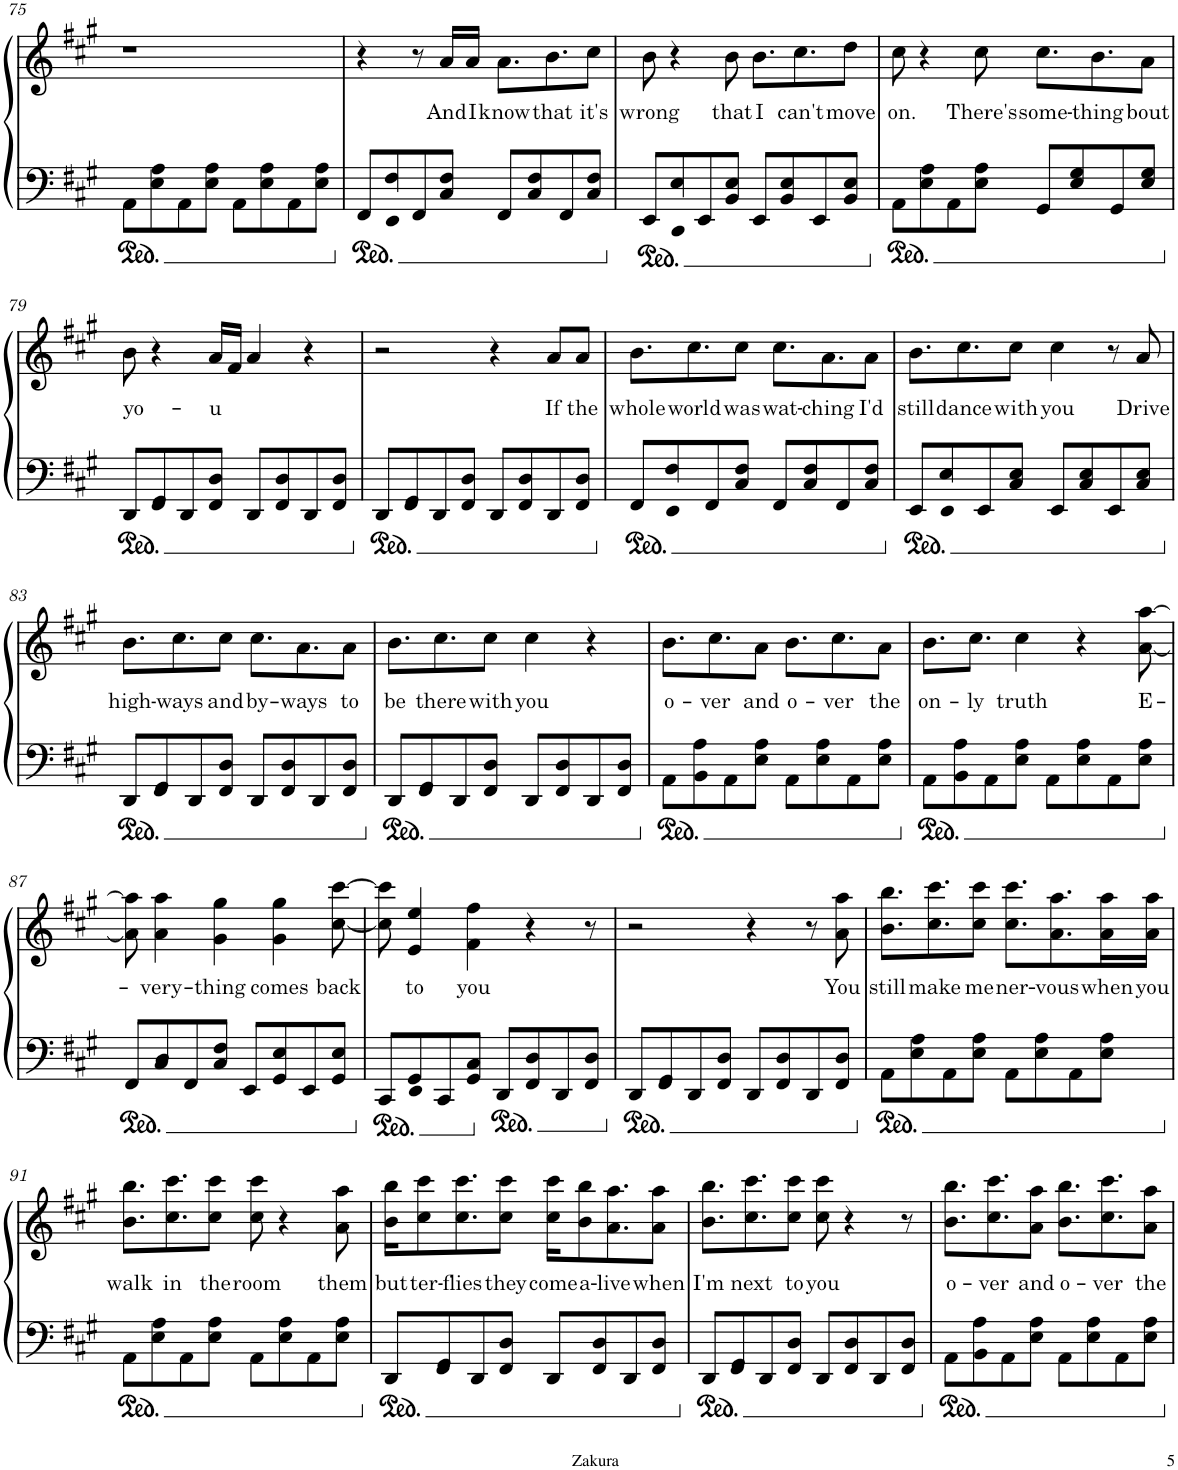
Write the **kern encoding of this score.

**kern	**kern	**text
*part1	*part1	*part1
*staff2	*staff1	*staff1
*I"Piano	*	*
*I'Pno.	*	*
!!LO:PB:g=z
*clefF4	*clefG2	*
*k[f#c#g#]	*k[f#c#g#]	*
*M4/4	*M4/4	*
=75	=75	=75
8AA\L	1r	.
8E\ 8A\	.	.
8AA\	.	.
8E\ 8A\J	.	.
8AA\L	.	.
8E\ 8A\	.	.
8AA\	.	.
8E\ 8A\J	.	.
=76	=76	=76
8FF#/L	4r	.
8C#/ 8F#/	.	.
8FF#/	8r	.
!	!	!LO:LY:b
8C#/ 8F#/J	16a/LL	And
!	!	!LO:LY:b
.	16a/JJ	I
!	!	!LO:LY:b
8FF#/L	8.a\L	know
8C#/ 8F#/	.	.
!	!	!LO:LY:b
.	8.b\	that
8FF#/	.	.
!	!	!LO:LY:b
8C#/ 8F#/J	8cc#\J	it's
=77	=77	=77
!	!	!LO:LY:b
8EE/L	8b\	wrong
8BB/ 8E/	4r	.
8EE/	.	.
!	!	!LO:LY:b
8BB/ 8E/J	8b\	that
!	!	!LO:LY:b
8EE/L	8.b\L	I
8BB/ 8E/	.	.
!	!	!LO:LY:b
.	8.cc#\	can't
8EE/	.	.
!	!	!LO:LY:b
8BB/ 8E/J	8dd\J	move
=78	=78	=78
!	!	!LO:LY:b
8AA\L	8cc#\	on.
8E\ 8A\	4r	.
8AA\	.	.
!	!	!LO:LY:b
8E\ 8A\J	8cc#\	There's
!	!	!LO:LY:b
8GG#/L	8.cc#\L	some-
8E/ 8G#/	.	.
!	!	!LO:LY:b
.	8.b\	-thing
8GG#/	.	.
!	!	!LO:LY:b
8E/ 8G#/J	8a\J	bout
!!LO:LB:g=z
=79	=79	=79
!	!	!LO:LY:b
8DD/L	8b\	yo-
8FF#/ 8D/	4r	.
8DD/	.	.
!	!	!LO:LY:b
8FF#/ 8D/J	16a/LL	-u
.	16f#/JJ	.
8DD/L	4a/	.
8FF#/ 8D/	.	.
8DD/	4r	.
8FF#/ 8D/J	.	.
=80	=80	=80
8DD/L	2r	.
8FF#/ 8D/	.	.
8DD/	.	.
8FF#/ 8D/J	.	.
8DD/L	4r	.
8FF#/ 8D/	.	.
!	!	!LO:LY:b
8DD/	8a/L	If
!	!	!LO:LY:b
8FF#/ 8D/J	8a/J	the
=81	=81	=81
!	!	!LO:LY:b
8FF#/L	8.b\L	whole
8C#/ 8F#/	.	.
!	!	!LO:LY:b
.	8.cc#\	world
8FF#/	.	.
!	!	!LO:LY:b
8C#/ 8F#/J	8cc#\J	was
!	!	!LO:LY:b
8FF#/L	8.cc#\L	wat-
8C#/ 8F#/	.	.
!	!	!LO:LY:b
.	8.a\	-ching
8FF#/	.	.
!	!	!LO:LY:b
8C#/ 8F#/J	8a\J	I'd
=82	=82	=82
!	!	!LO:LY:b
8EE/L	8.b\L	still
8C#/ 8E/	.	.
!	!	!LO:LY:b
.	8.cc#\	dance
8EE/	.	.
!	!	!LO:LY:b
8C#/ 8E/J	8cc#\J	with
!	!	!LO:LY:b
8EE/L	4cc#\	you
8C#/ 8E/	.	.
8EE/	8r	.
!	!	!LO:LY:b
8C#/ 8E/J	8a/	Drive
!!LO:LB:g=z
=83	=83	=83
!	!	!LO:LY:b
8DD/L	8.b\L	high-
8FF#/ 8D/	.	.
!	!	!LO:LY:b
.	8.cc#\	-ways
8DD/	.	.
!	!	!LO:LY:b
8FF#/ 8D/J	8cc#\J	and
!	!	!LO:LY:b
8DD/L	8.cc#\L	by-
8FF#/ 8D/	.	.
!	!	!LO:LY:b
.	8.a\	-ways
8DD/	.	.
!	!	!LO:LY:b
8FF#/ 8D/J	8a\J	to
=84	=84	=84
!	!	!LO:LY:b
8DD/L	8.b\L	be
8FF#/ 8D/	.	.
!	!	!LO:LY:b
.	8.cc#\	there
8DD/	.	.
!	!	!LO:LY:b
8FF#/ 8D/J	8cc#\J	with
!	!	!LO:LY:b
8DD/L	4cc#\	you
8FF#/ 8D/	.	.
8DD/	4r	.
8FF#/ 8D/J	.	.
=85	=85	=85
!	!	!LO:LY:b
8AA\L	8.b\L	o-
8E\ 8A\	.	.
!	!	!LO:LY:b
.	8.cc#\	-ver
8AA\	.	.
!	!	!LO:LY:b
8E\ 8A\J	8a\J	and
!	!	!LO:LY:b
8AA\L	8.b\L	o-
8E\ 8A\	.	.
!	!	!LO:LY:b
.	8.cc#\	-ver
8AA\	.	.
!	!	!LO:LY:b
8E\ 8A\J	8a\J	the
=86	=86	=86
!	!	!LO:LY:b
8AA\L	8.b\L	on-
8E\ 8A\	.	.
!	!	!LO:LY:b
.	8.cc#\J	-ly
8AA\	.	.
!	!	!LO:LY:b
8E\ 8A\J	4cc#\	truth
8AA\L	.	.
8E\ 8A\	4r	.
8AA\	.	.
!	!	!LO:LY:b
8E\ 8A\J	[8a\ [8aa\	E-
!!LO:LB:g=z
=87	=87	=87
8FF#/L	8a\] 8aa\]	.
!	!	!LO:LY:b
8C#/ 8F#/	4a\ 4aa\	-very-
8FF#/	.	.
!	!	!LO:LY:b
8C#/ 8F#/J	4g#\ 4gg#\	-thing
8EE/L	.	.
!	!	!LO:LY:b
8GG#/ 8E/	4g#\ 4gg#\	comes
8EE/	.	.
!	!	!LO:LY:b
8GG#/ 8E/J	[8cc#\ [8ccc#\	back
=88	=88	=88
8CC#/L	8cc#\] 8ccc#\]	.
!	!	!LO:LY:b
8GG#/ 8C#/	4e/ 4ee/	to
8CC#/	.	.
!	!	!LO:LY:b
8GG#/ 8C#/J	4f#\ 4ff#\	you
8DD/L	.	.
8FF#/ 8D/	4r	.
8DD/	.	.
8FF#/ 8D/J	8r	.
=89	=89	=89
8DD/L	2r	.
8FF#/ 8D/	.	.
8DD/	.	.
8FF#/ 8D/J	.	.
8DD/L	4r	.
8FF#/ 8D/	.	.
8DD/	8r	.
!	!	!LO:LY:b
8FF#/ 8D/J	8a\ 8aa\	You
=90	=90	=90
!	!	!LO:LY:b
8AA\L	8.b\ 8.bb\L	still
8E\ 8A\	.	.
!	!	!LO:LY:b
.	8.cc#\ 8.ccc#\	make
8AA\	.	.
!	!	!LO:LY:b
8E\ 8A\J	8cc#\ 8ccc#\J	me
!	!	!LO:LY:b
8AA\L	8.cc#\ 8.ccc#\L	ner-
8E\ 8A\	.	.
!	!	!LO:LY:b
.	8.a\ 8.aa\	-vous
8AA\	.	.
!	!	!LO:LY:b
8E\ 8A\J	16a\ 16aa\L	when
!	!	!LO:LY:b
.	16a\ 16aa\JJ	you
!!LO:LB:g=z
=91	=91	=91
!	!	!LO:LY:b
8AA\L	8.b\ 8.bb\L	walk
8E\ 8A\	.	.
!	!	!LO:LY:b
.	8.cc#\ 8.ccc#\	in
8AA\	.	.
!	!	!LO:LY:b
8E\ 8A\J	8cc#\ 8ccc#\J	the
!	!	!LO:LY:b
8AA\L	8cc#\ 8ccc#\	room
8E\ 8A\	4r	.
8AA\	.	.
!	!	!LO:LY:b
8E\ 8A\J	8a\ 8aa\	them
=92	=92	=92
!	!	!LO:LY:b
8DD/L	16b\ 16bb\KL	but
!	!	!LO:LY:b
.	8cc#\ 8ccc#\	ter-
8FF#/ 8D/	.	.
!	!	!LO:LY:b
.	8.cc#\ 8.ccc#\	-flies
8DD/	.	.
!	!	!LO:LY:b
8FF#/ 8D/J	8cc#\ 8ccc#\J	they
!	!	!LO:LY:b
8DD/L	16cc#\ 16ccc#\KL	come
!	!	!LO:LY:b
.	8b\ 8bb\	a-
8FF#/ 8D/	.	.
!	!	!LO:LY:b
.	8.a\ 8.aa\	-live
8DD/	.	.
!	!	!LO:LY:b
8FF#/ 8D/J	8a\ 8aa\J	when
=93	=93	=93
!	!	!LO:LY:b
8DD/L	8.b\ 8.bb\L	I'm
8FF#/ 8D/	.	.
!	!	!LO:LY:b
.	8.cc#\ 8.ccc#\	next
8DD/	.	.
!	!	!LO:LY:b
8FF#/ 8D/J	8cc#\ 8ccc#\J	to
!	!	!LO:LY:b
8DD/L	8cc#\ 8ccc#\	you
8FF#/ 8D/	4r	.
8DD/	.	.
8FF#/ 8D/J	8r	.
=94	=94	=94
!	!	!LO:LY:b
8AA\L	8.b\ 8.bb\L	o-
8E\ 8A\	.	.
!	!	!LO:LY:b
.	8.cc#\ 8.ccc#\	-ver
8AA\	.	.
!	!	!LO:LY:b
8E\ 8A\J	8a\ 8aa\J	and
!	!	!LO:LY:b
8AA\L	8.b\ 8.bb\L	o-
8E\ 8A\	.	.
!	!	!LO:LY:b
.	8.cc#\ 8.ccc#\	-ver
8AA\	.	.
!	!	!LO:LY:b
8E\ 8A\J	8a\ 8aa\J	the
=	=	=
*-	*-	*-
